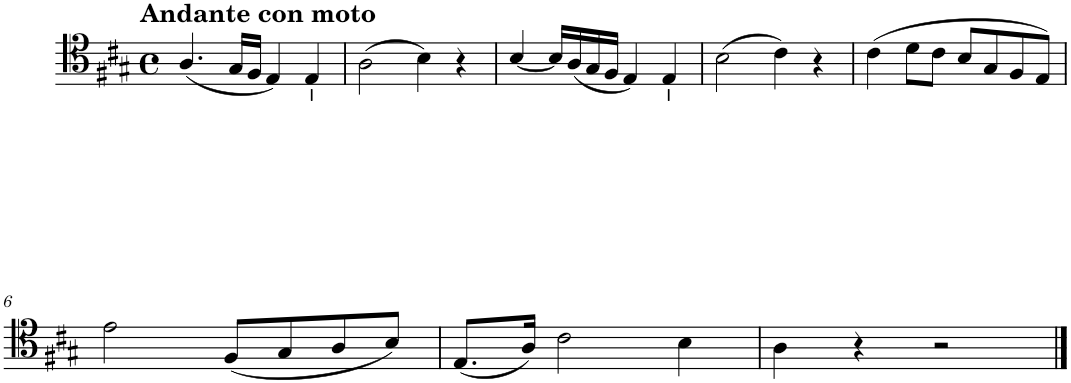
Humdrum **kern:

**kern
*part1
*staff1
*I"Piano
*I'Pno.
*clefC4
*k[f#c#g#]
*M4/4
*met(c)
=1
!LO:TX:a:B:t=Andante con moto
(4.A/
16G#/LL
16F#/JJ
4E/)
4E/
=2
(2A\
4B\)
4r
=3
[4B/
16B/LL]
(16A/
16G#/
16F#/JJ
4E/)
4E/
=4
(2B\
4c#\)
4r
=5
(4c#\
8d\L
8c#\J
8B/L
8G#/
8F#/
8E/J)
!!LO:LB:g=z
=6
2e\
(8F#/L
8G#/
8A/
8B/J)
=7
(8.E/L
16A/Jk)
2c#\
4B\
=8
4A\
4r
2r
==
*-
